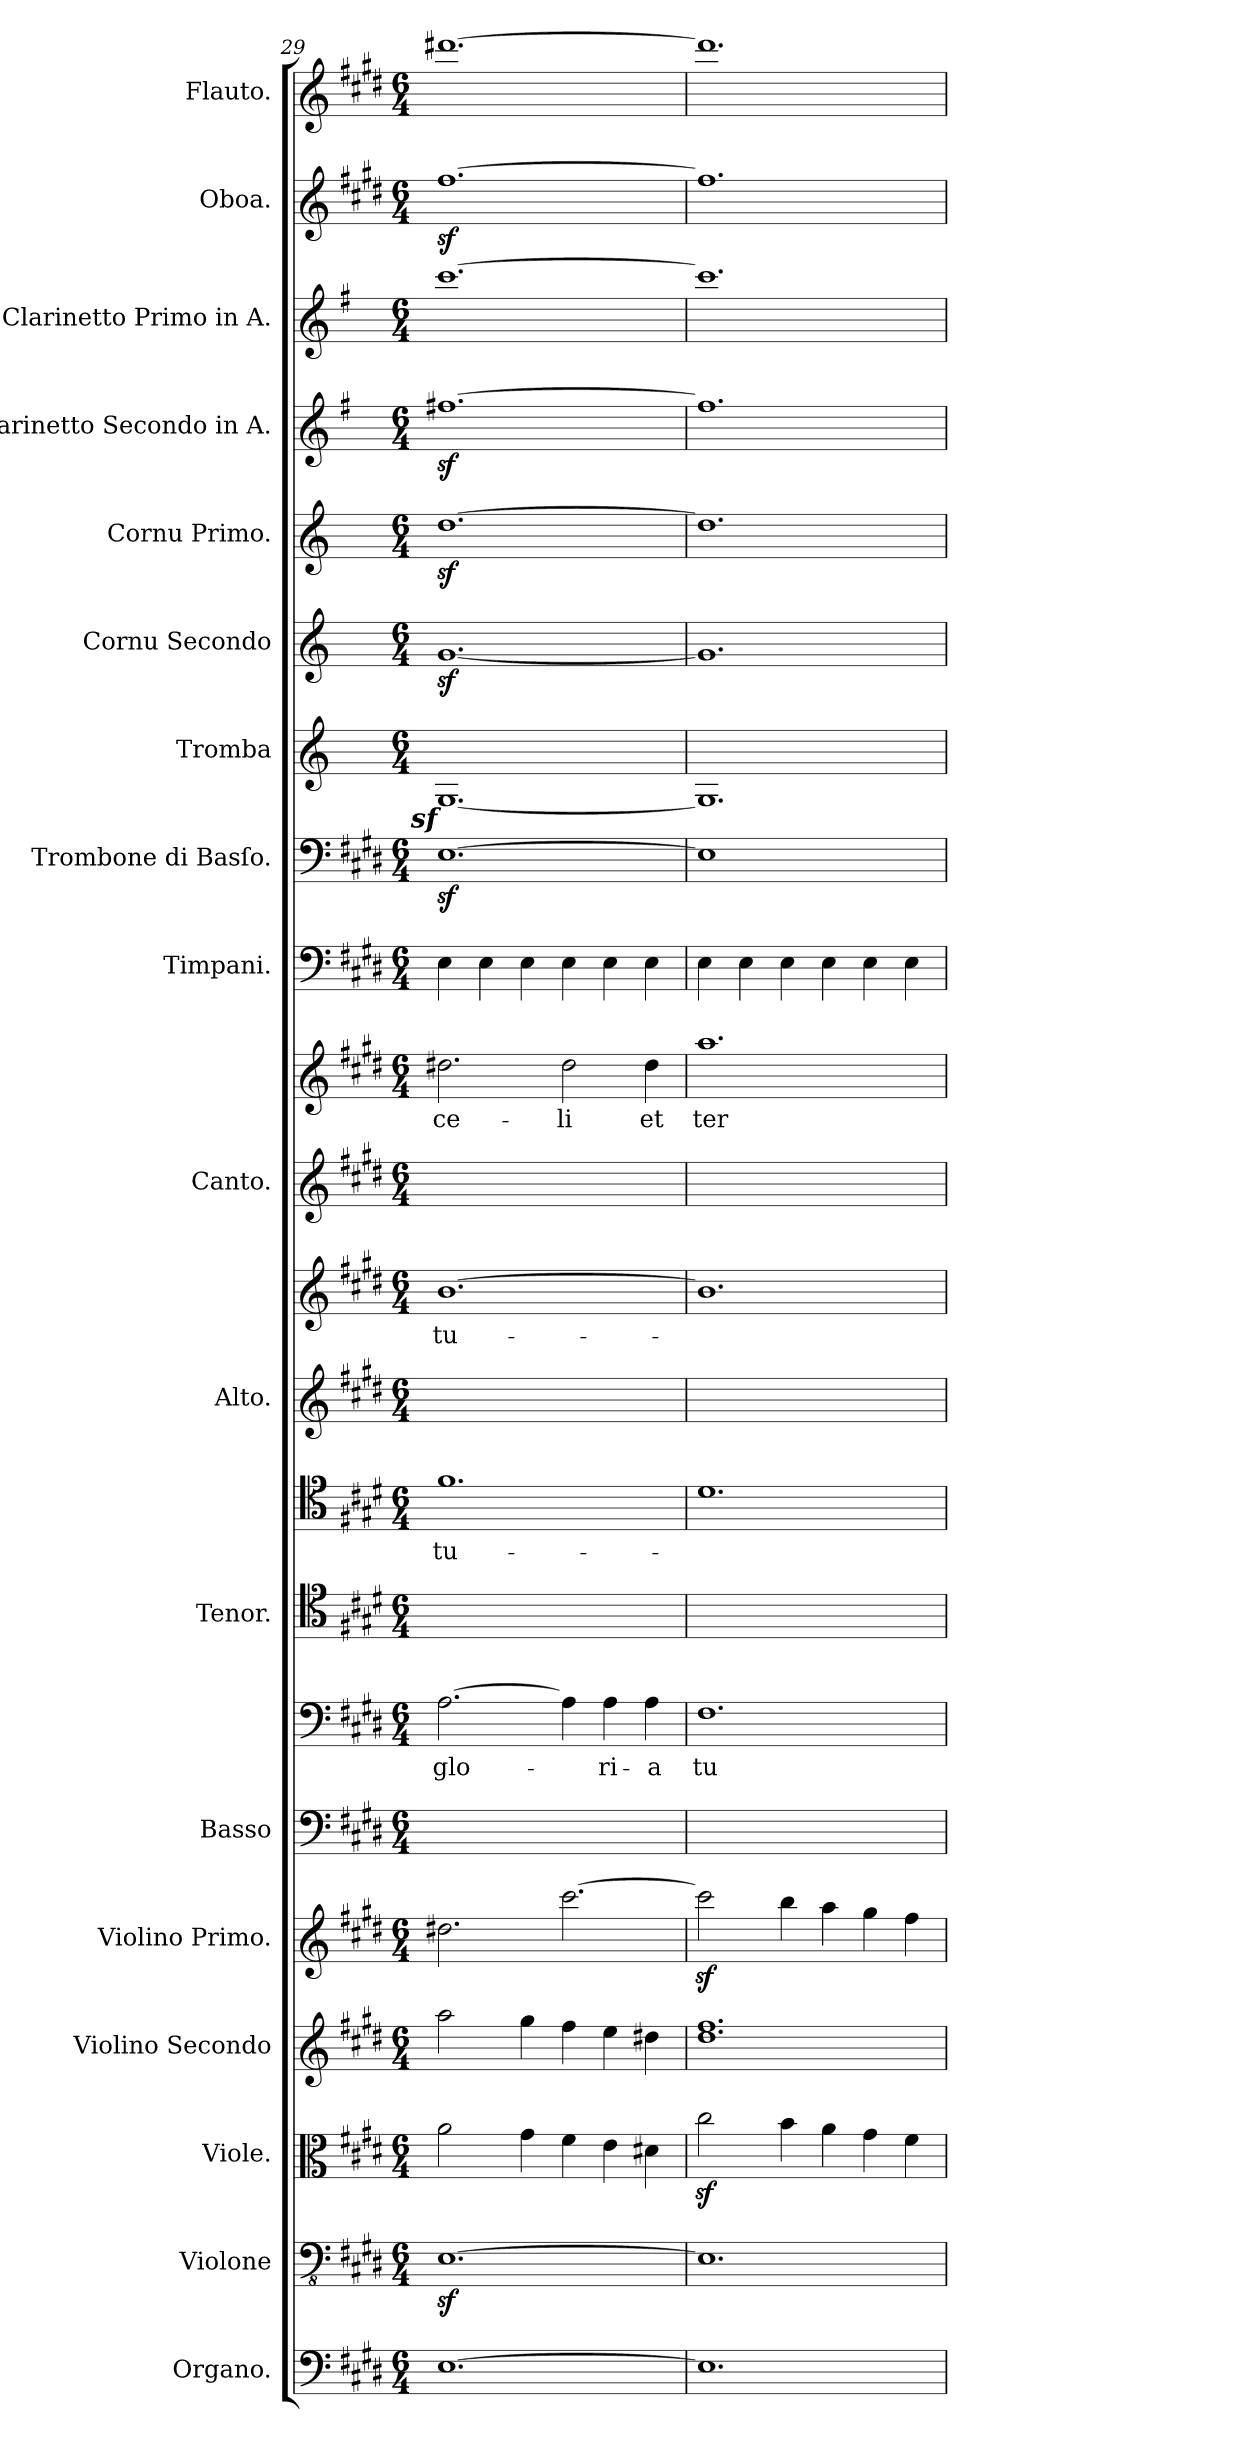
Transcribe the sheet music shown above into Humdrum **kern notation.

**kern	**kern	**kern	**dynam	**kern	**dynam	**kern	**kern	**kern	**text	**kern	**kern	**text	**kern	**kern	**text	**kern	**kern	**text	**kern	**dynam	**kern	**kern	**kern	**kern	**kern	**kern	**kern	**kern
*part22	*part21	*part20	*part20	*part19	*part19	*part18	*part17	*part16	*part16	*part15	*part14	*part14	*part13	*part12	*part12	*part11	*part10	*part10	*part9	*part9	*part8	*part7	*part6	*part5	*part4	*part3	*part2	*part1
*staff22	*staff21	*staff20	*staff20	*staff19	*staff19	*staff18	*staff17	*staff16	*staff16	*staff15	*staff14	*staff14	*staff13	*staff12	*staff12	*staff11	*staff10	*staff10	*staff9	*staff9	*staff8	*staff7	*staff6	*staff5	*staff4	*staff3	*staff2	*staff1
*I"Organo.	*I"Violone	*I"Viole.	*	*I"Violino Secondo	*	*I"Violino Primo.	*I"Basso	*	*	*I"Tenor.	*	*	*I"Alto.	*	*	*I"Canto.	*	*	*I"Timpani.	*	*I"Trombone di Basſo.	*I"Tromba	*I"Cornu Secondo	*I"Cornu Primo.	*I"Clarinetto Secondo in A.	*I"Clarinetto Primo in A.	*I"Oboa.	*I"Flauto.
*I'org	*I'vlne	*	*	*I'vl 2	*	*I'vl 1	*I'B	*	*	*I'T	*	*	*I'A	*	*	*I'C	*	*	*I'timp	*	*	*I'tr	*I'cor 2	*I'cor 1	*I'cl 2 in A	*I'cl 1 in A	*I'ob	*I'fl
*clefF4	*clefFv4	*clefC3	*	*clefG2	*	*clefG2	*clefF4	*clefF4	*	*clefC4	*clefC4	*	*clefG2	*clefG2	*	*clefG2	*clefG2	*	*clefF4	*	*clefF4	*clefG2	*clefG2	*clefG2	*clefG2	*clefG2	*clefG2	*clefG2
*	*	*	*	*	*	*	*	*	*	*	*	*	*	*	*	*	*	*	*	*	*	*ITrd-2c-4	*ITrd5c8	*ITrd5c8	*ITrd2c3	*ITrd2c3	*	*
*k[f#c#g#d#]	*k[f#c#g#d#]	*k[f#c#g#d#]	*	*k[f#c#g#d#]	*	*k[f#c#g#d#]	*k[f#c#g#d#]	*k[f#c#g#d#]	*	*k[f#c#g#d#]	*k[f#c#g#d#]	*	*k[f#c#g#d#]	*k[f#c#g#d#]	*	*k[f#c#g#d#]	*k[f#c#g#d#]	*	*k[f#c#g#d#]	*	*k[f#c#g#d#]	*k[f#c#g#d#]	*k[f#c#g#d#]	*k[f#c#g#d#]	*k[f#c#g#d#]	*k[f#c#g#d#]	*k[f#c#g#d#]	*k[f#c#g#d#]
*M6/4	*M6/4	*M6/4	*	*M6/4	*	*M6/4	*M6/4	*M6/4	*	*M6/4	*M6/4	*	*M6/4	*M6/4	*	*M6/4	*M6/4	*	*M6/4	*	*M6/4	*M6/4	*M6/4	*M6/4	*M6/4	*M6/4	*M6/4	*M6/4
=29	=29	=29	=29	=29	=29	=29	=29	=29	=29	=29	=29	=29	=29	=29	=29	=29	=29	=29	=29	=29	=29	=29	=29	=29	=29	=29	=29	=29
!	!	!	!LO:DY:b	!	!LO:DY:b	!	!	!	!	!	!	!	!	!	!	!	!	!	!	!LO:DY:b:rj	!	!LO:DY:rj	!	!	!	!	!	!
[1.E	[1.EEz<	2a\	sf&colon;	2aa\	sf&colon;	2.dd#X\	1.ryy	[2.A\	glo-	1.ryy	1.f#	tu-	1.ryy	[1.b	tu-	1.ryy	2.dd#X\	ce-	4E\	f&colon;	[1.Ez>	[1.Bz<	[1.Bz<	[1.f#z<	[1.dd#Xz<	[1.aa	[1.ff#z<	[1.ddd#X
.	.	.	.	.	.	.	.	.	.	.	.	.	.	.	.	.	.	.	4E\	.	.	.	.	.	.	.	.	.
.	.	4g#\	.	4gg#\	.	.	.	.	.	.	.	.	.	.	.	.	.	.	4E\	.	.	.	.	.	.	.	.	.
.	.	4f#\	.	4ff#\	.	[2.ccc#\	.	4A\]	.	.	.	.	.	.	.	.	2dd#\	-li	4E\	.	.	.	.	.	.	.	.	.
.	.	4e\	.	4ee\	.	.	.	4A\	-ri-	.	.	.	.	.	.	.	.	.	4E\	.	.	.	.	.	.	.	.	.
.	.	4d#X\	.	4dd#X\	.	.	.	4A\	-a	.	.	.	.	.	.	.	4dd#\	et	4E\	.	.	.	.	.	.	.	.	.
=30	=30	=30	=30	=30	=30	=30	=30	=30	=30	=30	=30	=30	=30	=30	=30	=30	=30	=30	=30	=30	=30	=30	=30	=30	=30	=30	=30	=30
!	!	!	!	!	!	!	!	!	!	!	!	!	!	!	!	!	!	!	!	!	!LO:N:vis=1	!	!	!	!	!	!	!
1.E]	1.EE]	2cc#z<\	.	1.dd# 1.ff#	.	2ccc#z<\]	1.ryy	1.F#	tu-	1.ryy	1.d#	.	1.ryy	1.b]	.	1.ryy	1.aa	ter-	4E\	.	1.E]	1.B]	1.B]	1.f#]	1.dd#]	1.aa]	1.ff#]	1.ddd#]
.	.	.	.	.	.	.	.	.	.	.	.	.	.	.	.	.	.	.	4E\	.	.	.	.	.	.	.	.	.
.	.	4b\	.	.	.	4bb\	.	.	.	.	.	.	.	.	.	.	.	.	4E\	.	.	.	.	.	.	.	.	.
.	.	4a\	.	.	.	4aa\	.	.	.	.	.	.	.	.	.	.	.	.	4E\	.	.	.	.	.	.	.	.	.
.	.	4g#\	.	.	.	4gg#\	.	.	.	.	.	.	.	.	.	.	.	.	4E\	.	.	.	.	.	.	.	.	.
.	.	4f#\	.	.	.	4ff#\	.	.	.	.	.	.	.	.	.	.	.	.	4E\	.	.	.	.	.	.	.	.	.
=	=	=	=	=	=	=	=	=	=	=	=	=	=	=	=	=	=	=	=	=	=	=	=	=	=	=	=	=
*-	*-	*-	*-	*-	*-	*-	*-	*-	*-	*-	*-	*-	*-	*-	*-	*-	*-	*-	*-	*-	*-	*-	*-	*-	*-	*-	*-	*-
